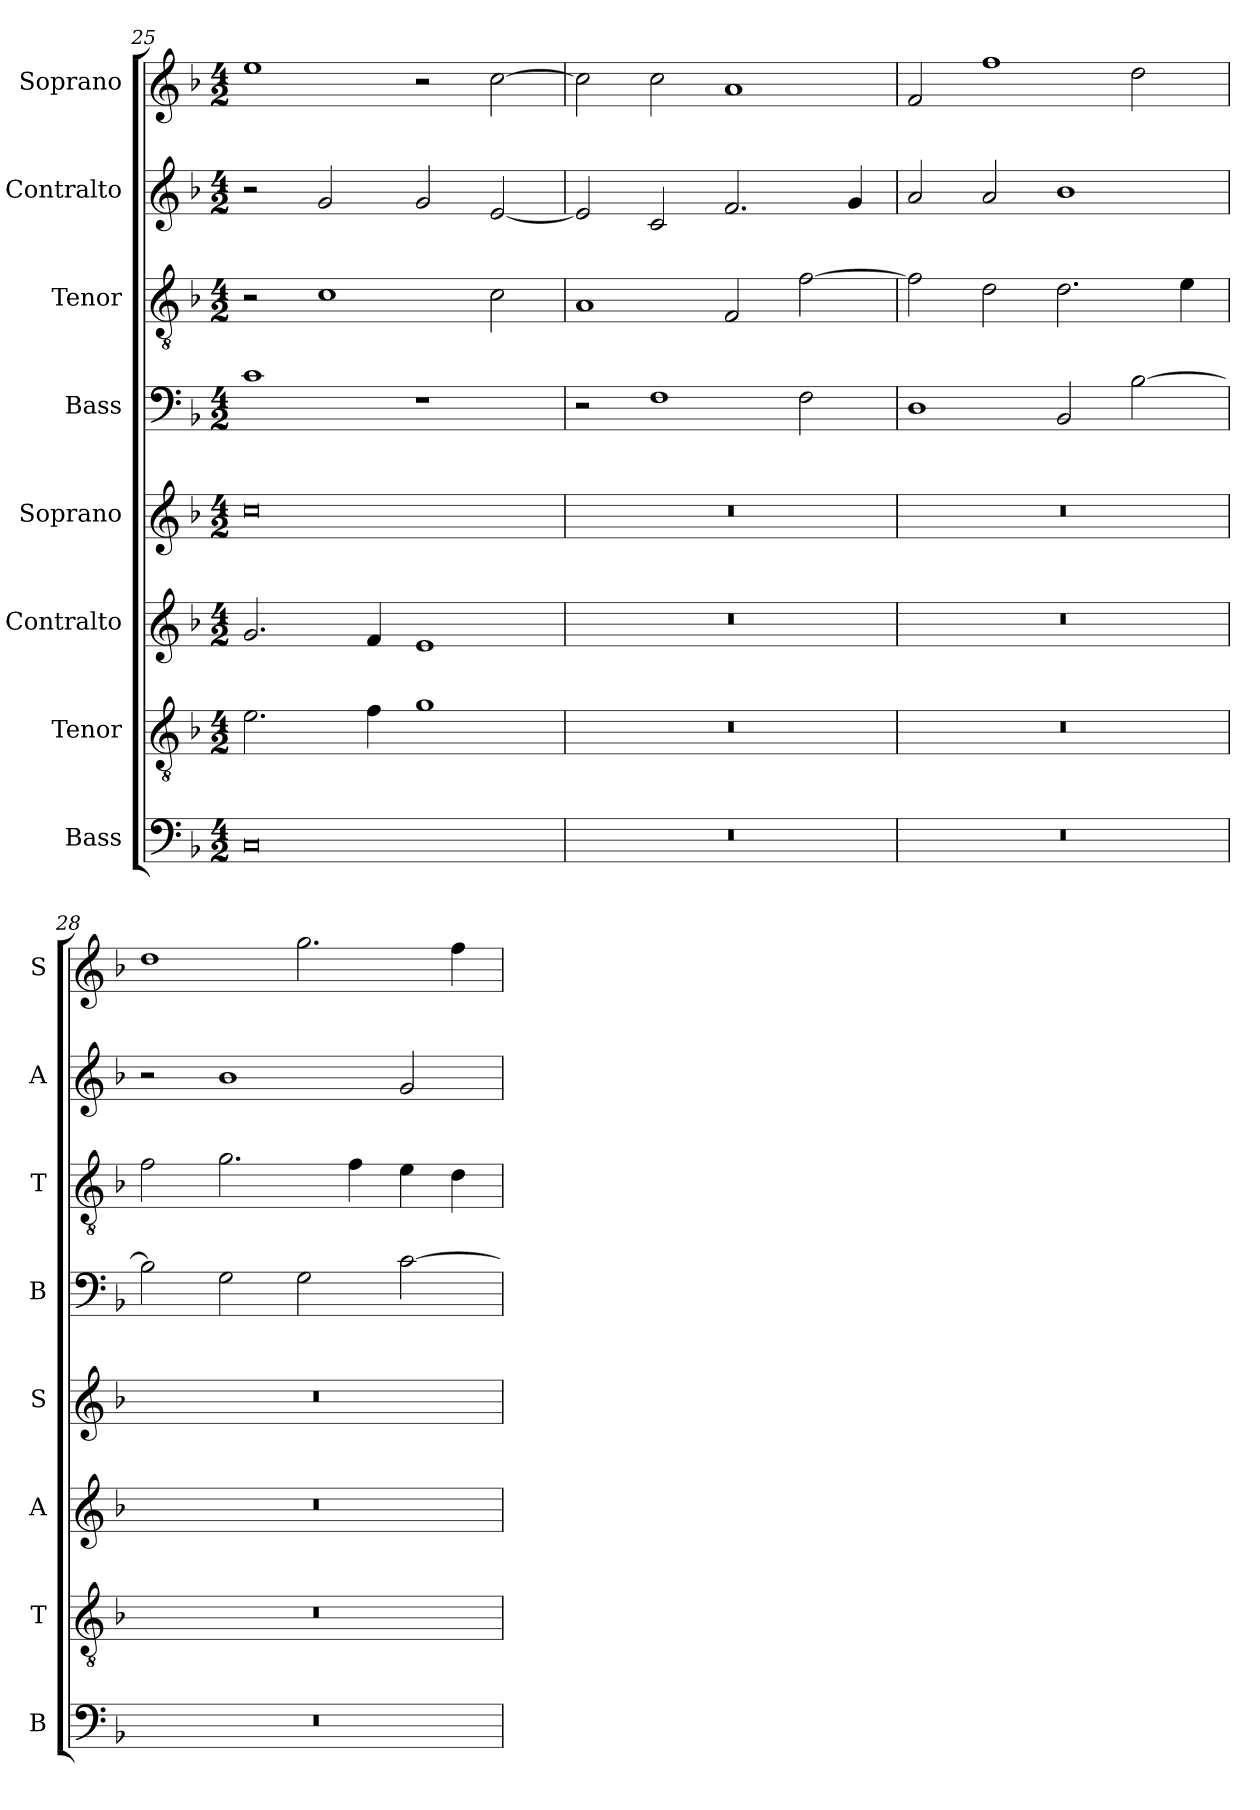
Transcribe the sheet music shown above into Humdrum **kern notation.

**kern	**kern	**kern	**kern	**kern	**kern	**kern	**kern
*part8	*part7	*part6	*part5	*part4	*part3	*part2	*part1
*staff8	*staff7	*staff6	*staff5	*staff4	*staff3	*staff2	*staff1
*I"Bass	*I"Tenor	*I"Contralto	*I"Soprano	*I"Bass	*I"Tenor	*I"Contralto	*I"Soprano
*I'B	*I'T	*I'A	*I'S	*I'B	*I'T	*I'A	*I'S
*clefF4	*clefGv2	*clefG2	*clefG2	*clefF4	*clefGv2	*clefG2	*clefG2
*k[b-]	*k[b-]	*k[b-]	*k[b-]	*k[b-]	*k[b-]	*k[b-]	*k[b-]
*G:dor	*G:dor	*G:dor	*G:dor	*G:dor	*G:dor	*G:dor	*G:dor
*M4/2	*M4/2	*M4/2	*M4/2	*M4/2	*M4/2	*M4/2	*M4/2
=25	=25	=25	=25	=25	=25	=25	=25
0C	2.e	2.g	0cc	1c	2r	2r	1ee
.	.	.	.	.	1c	2g	.
.	4f	4f	.	.	.	.	.
.	1g	1e	.	1r	.	2g	2r
.	.	.	.	.	2c	[2e	[2cc
=26	=26	=26	=26	=26	=26	=26	=26
0r	0r	0r	0r	2r	1A	2e]	2cc]
.	.	.	.	1F	.	2c	2cc
.	.	.	.	.	2F	2.f	1a
.	.	.	.	2F	[2f	.	.
.	.	.	.	.	.	4g	.
=27	=27	=27	=27	=27	=27	=27	=27
0r	0r	0r	0r	1D	2f]	2a	2f
.	.	.	.	.	2d	2a	1ff
.	.	.	.	2BB-	2.d	1b-	.
.	.	.	.	[2B-	.	.	2dd
.	.	.	.	.	4e	.	.
=28	=28	=28	=28	=28	=28	=28	=28
0r	0r	0r	0r	2B-]	2f	2r	1dd
.	.	.	.	2G	2.g	1b-	.
.	.	.	.	2G	.	.	2.gg
.	.	.	.	.	4f	.	.
.	.	.	.	[2c	4e	2g	.
.	.	.	.	.	4d	.	4ff
=	=	=	=	=	=	=	=
*-	*-	*-	*-	*-	*-	*-	*-
